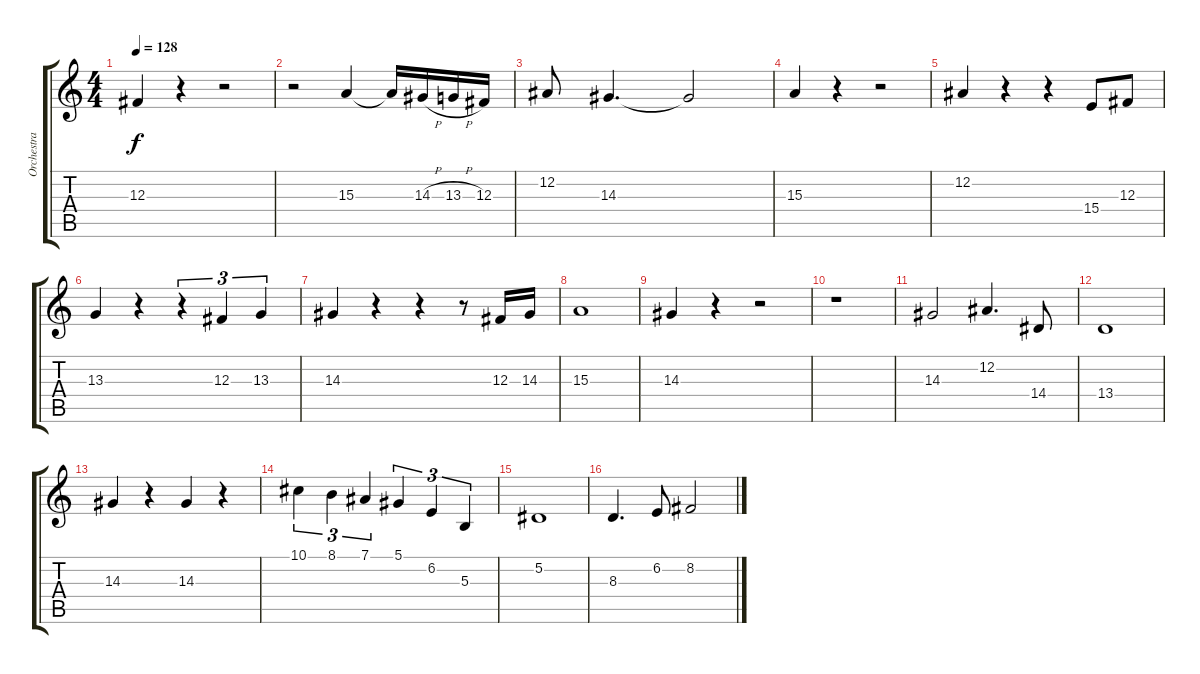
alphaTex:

\track ("Orchestra [Pt.2]" "Orchestra ") {instrument stringensemble1}
\staff {score tabs}
\tuning (Eb4 Bb3 Gb3 Db3 Ab2 Eb2) {hide}
\ts (4 4)
\tempo 128
\clef g2
\ks c
12.3.4{dy f} r.4 r.2 |
r.2 15.3.4 15.3{t}.16 14.3{h}.16 13.3{h}.16 12.3.16 |
12.2.8 14.3.4{d} 14.3{t}.2 |
15.3.4 r.4 r.2 |
12.2.4 r.4 r.4 15.4.8 12.3.8 |
13.3.4 r.4 r.4{tu (3 2)} 12.3.4{tu (3 2)} 13.3.4{tu (3 2)} |
14.3.4 r.4 r.4 r.8 12.3.16 14.3.16 |
15.3.1 |
14.3.4 r.4 r.2 |
r.1 |
14.3.2 12.2.4{d} 14.4.8 |
13.4.1 |
14.3.4 r.4 14.3.4 r.4 |
10.1.4{tu (3 2)} 8.1.4{tu (3 2)} 7.1.4{tu (3 2)} 5.1.4{tu (3 2)} 6.2.4{tu (3 2)} 5.3.4{tu (3 2)} |
5.2.1 |
8.3.4{d} 6.2.8 8.2.2
